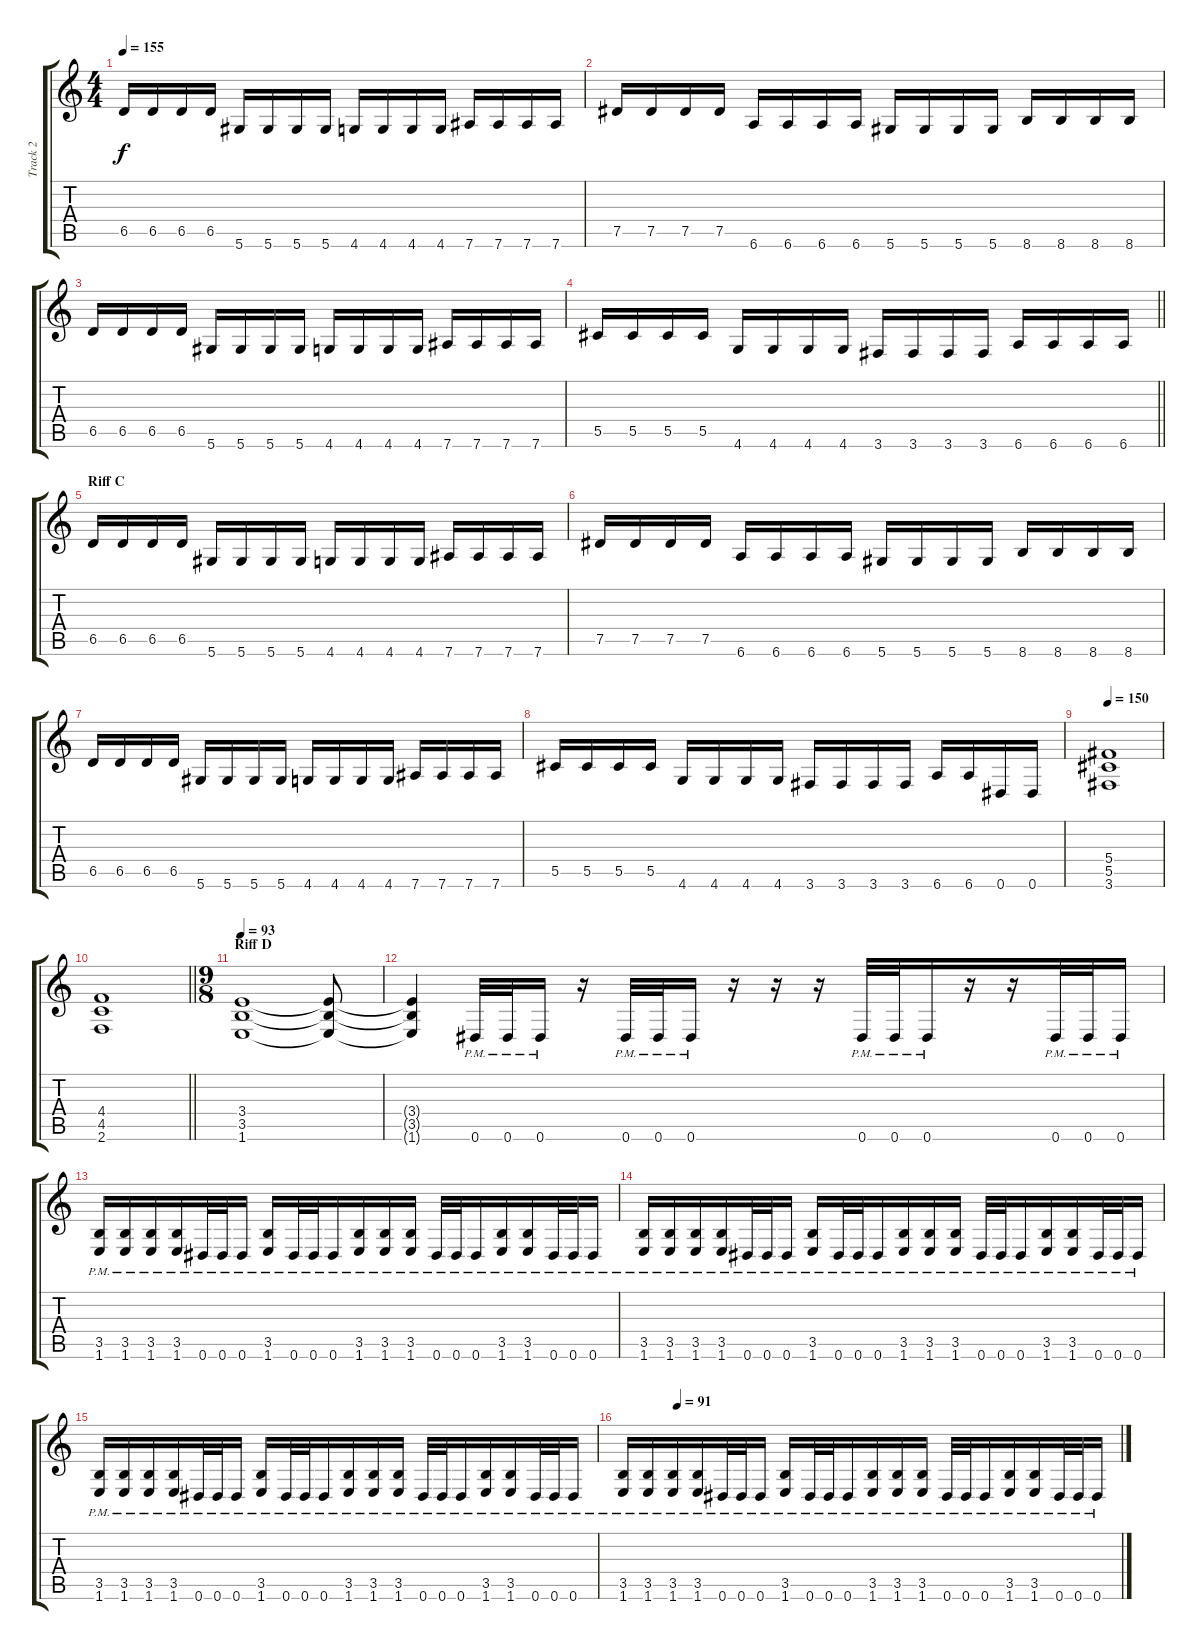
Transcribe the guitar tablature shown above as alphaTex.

\track ("Track 2" "Track 2") {instrument distortionguitar}
\staff {score tabs}
\tuning (Eb4 Bb3 Gb3 Db3 Ab2 Eb2) {hide}
\ts (4 4)
\tempo 155
\clef g2
\ks c
6.5.16{dy f} 6.5.16 6.5.16 6.5.16 5.6.16 5.6.16 5.6.16 5.6.16 4.6.16 4.6.16 4.6.16 4.6.16 7.6.16 7.6.16 7.6.16 7.6.16 |
7.5.16 7.5.16 7.5.16 7.5.16 6.6.16 6.6.16 6.6.16 6.6.16 5.6.16 5.6.16 5.6.16 5.6.16 8.6.16 8.6.16 8.6.16 8.6.16 |
6.5.16 6.5.16 6.5.16 6.5.16 5.6.16 5.6.16 5.6.16 5.6.16 4.6.16 4.6.16 4.6.16 4.6.16 7.6.16 7.6.16 7.6.16 7.6.16 |
\barLineRight lightlight
5.5.16 5.5.16 5.5.16 5.5.16 4.6.16 4.6.16 4.6.16 4.6.16 3.6.16 3.6.16 3.6.16 3.6.16 6.6.16 6.6.16 6.6.16 6.6.16 |
\section ("" "Riff C")
6.5.16 6.5.16 6.5.16 6.5.16 5.6.16 5.6.16 5.6.16 5.6.16 4.6.16 4.6.16 4.6.16 4.6.16 7.6.16 7.6.16 7.6.16 7.6.16 |
7.5.16 7.5.16 7.5.16 7.5.16 6.6.16 6.6.16 6.6.16 6.6.16 5.6.16 5.6.16 5.6.16 5.6.16 8.6.16 8.6.16 8.6.16 8.6.16 |
6.5.16 6.5.16 6.5.16 6.5.16 5.6.16 5.6.16 5.6.16 5.6.16 4.6.16 4.6.16 4.6.16 4.6.16 7.6.16 7.6.16 7.6.16 7.6.16 |
5.5.16 5.5.16 5.5.16 5.5.16 4.6.16 4.6.16 4.6.16 4.6.16 3.6.16 3.6.16 3.6.16 3.6.16 6.6.16 6.6.16 0.6.16 0.6.16 |
\tempo 150
(5.4 5.5 3.6).1 |
\barLineRight lightlight
(4.4 4.5 2.6).1 |
\ts (9 8)
\section ("" "Riff D")
\tempo 93
(3.4 3.5 1.6).1 (3.4{t} 3.5{t} 1.6{t}).8 |
(3.4{t} 3.5{t} 1.6{t}).4 0.6{pm}.32 0.6{pm}.32 0.6{pm}.16 r.16 0.6{pm}.32 0.6{pm}.32 0.6{pm}.16 r.16 r.16 r.16 0.6{pm}.32 0.6{pm}.32 0.6{pm}.16 r.16 r.16 0.6{pm}.32 0.6{pm}.32 0.6{pm}.16 |
(3.5{pm} 1.6{pm}).16 (3.5{pm} 1.6{pm}).16 (3.5{pm} 1.6{pm}).16 (3.5{pm} 1.6{pm}).16 0.6{pm}.32 0.6{pm}.32 0.6{pm}.16 (3.5{pm} 1.6{pm}).16 0.6{pm}.32 0.6{pm}.32 0.6{pm}.16 (3.5{pm} 1.6{pm}).16 (3.5{pm} 1.6{pm}).16 (3.5{pm} 1.6{pm}).16 0.6{pm}.32 0.6{pm}.32 0.6{pm}.16 (3.5{pm} 1.6{pm}).16 (3.5{pm} 1.6{pm}).16 0.6{pm}.32 0.6{pm}.32 0.6{pm}.16 |
(3.5{pm} 1.6{pm}).16 (3.5{pm} 1.6{pm}).16 (3.5{pm} 1.6{pm}).16 (3.5{pm} 1.6{pm}).16 0.6{pm}.32 0.6{pm}.32 0.6{pm}.16 (3.5{pm} 1.6{pm}).16 0.6{pm}.32 0.6{pm}.32 0.6{pm}.16 (3.5{pm} 1.6{pm}).16 (3.5{pm} 1.6{pm}).16 (3.5{pm} 1.6{pm}).16 0.6{pm}.32 0.6{pm}.32 0.6{pm}.16 (3.5{pm} 1.6{pm}).16 (3.5{pm} 1.6{pm}).16 0.6{pm}.32 0.6{pm}.32 0.6{pm}.16 |
(3.5{pm} 1.6{pm}).16 (3.5{pm} 1.6{pm}).16 (3.5{pm} 1.6{pm}).16 (3.5{pm} 1.6{pm}).16 0.6{pm}.32 0.6{pm}.32 0.6{pm}.16 (3.5{pm} 1.6{pm}).16 0.6{pm}.32 0.6{pm}.32 0.6{pm}.16 (3.5{pm} 1.6{pm}).16 (3.5{pm} 1.6{pm}).16 (3.5{pm} 1.6{pm}).16 0.6{pm}.32 0.6{pm}.32 0.6{pm}.16 (3.5{pm} 1.6{pm}).16 (3.5{pm} 1.6{pm}).16 0.6{pm}.32 0.6{pm}.32 0.6{pm}.16 |
\tempo (91 0.1111111111111111)
(3.5{pm} 1.6{pm}).16 (3.5{pm} 1.6{pm}).16 (3.5{pm} 1.6{pm}).16 (3.5{pm} 1.6{pm}).16 0.6{pm}.32 0.6{pm}.32 0.6{pm}.16 (3.5{pm} 1.6{pm}).16 0.6{pm}.32 0.6{pm}.32 0.6{pm}.16 (3.5{pm} 1.6{pm}).16 (3.5{pm} 1.6{pm}).16 (3.5{pm} 1.6{pm}).16 0.6{pm}.32 0.6{pm}.32 0.6{pm}.16 (3.5{pm} 1.6{pm}).16 (3.5{pm} 1.6{pm}).16 0.6{pm}.32 0.6{pm}.32 0.6{pm}.16
